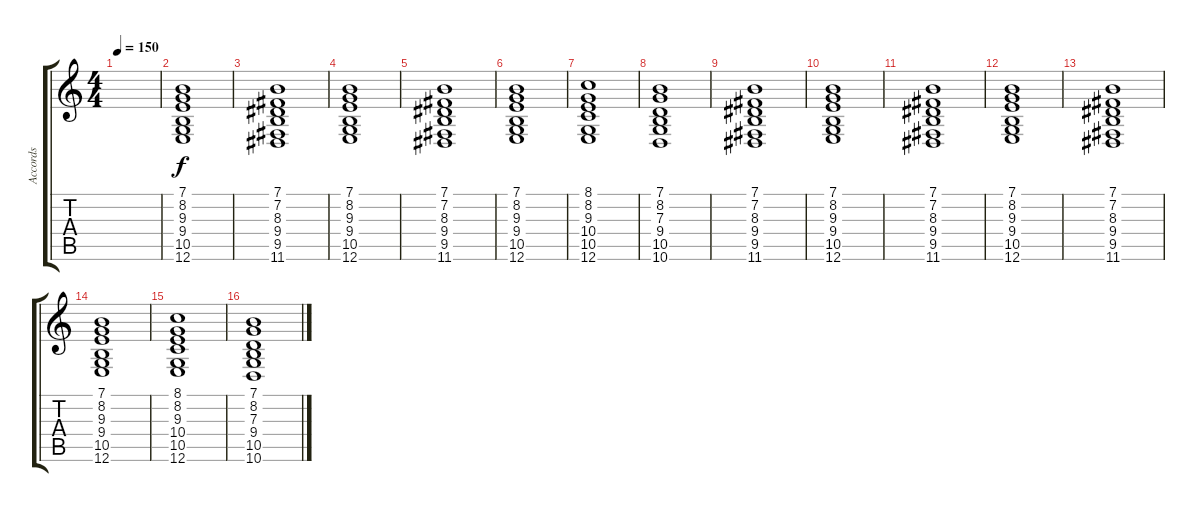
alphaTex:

\track ("Accords" "Accords") {instrument fx5brightness}
\staff {score tabs}
\tuning (E4 B3 G3 D3 A2 E2) {hide}
\ts (4 4)
\tempo 150
\clef g2
\ks c
|
(7.1 8.2 9.3 9.4 10.5 12.6).1 |
(7.1 7.2 8.3 9.4 9.5 11.6).1 |
(7.1 8.2 9.3 9.4 10.5 12.6).1 |
(7.1 7.2 8.3 9.4 9.5 11.6).1 |
(7.1 8.2 9.3 9.4 10.5 12.6).1 |
(8.1 8.2 9.3 10.4 10.5 12.6).1 |
(7.1 8.2 7.3 9.4 10.5 10.6).1 |
(7.1 7.2 8.3 9.4 9.5 11.6).1 |
(7.1 8.2 9.3 9.4 10.5 12.6).1 |
(7.1 7.2 8.3 9.4 9.5 11.6).1 |
(7.1 8.2 9.3 9.4 10.5 12.6).1 |
(7.1 7.2 8.3 9.4 9.5 11.6).1 |
(7.1 8.2 9.3 9.4 10.5 12.6).1 |
(8.1 8.2 9.3 10.4 10.5 12.6).1 |
(7.1 8.2 7.3 9.4 10.5 10.6).1
